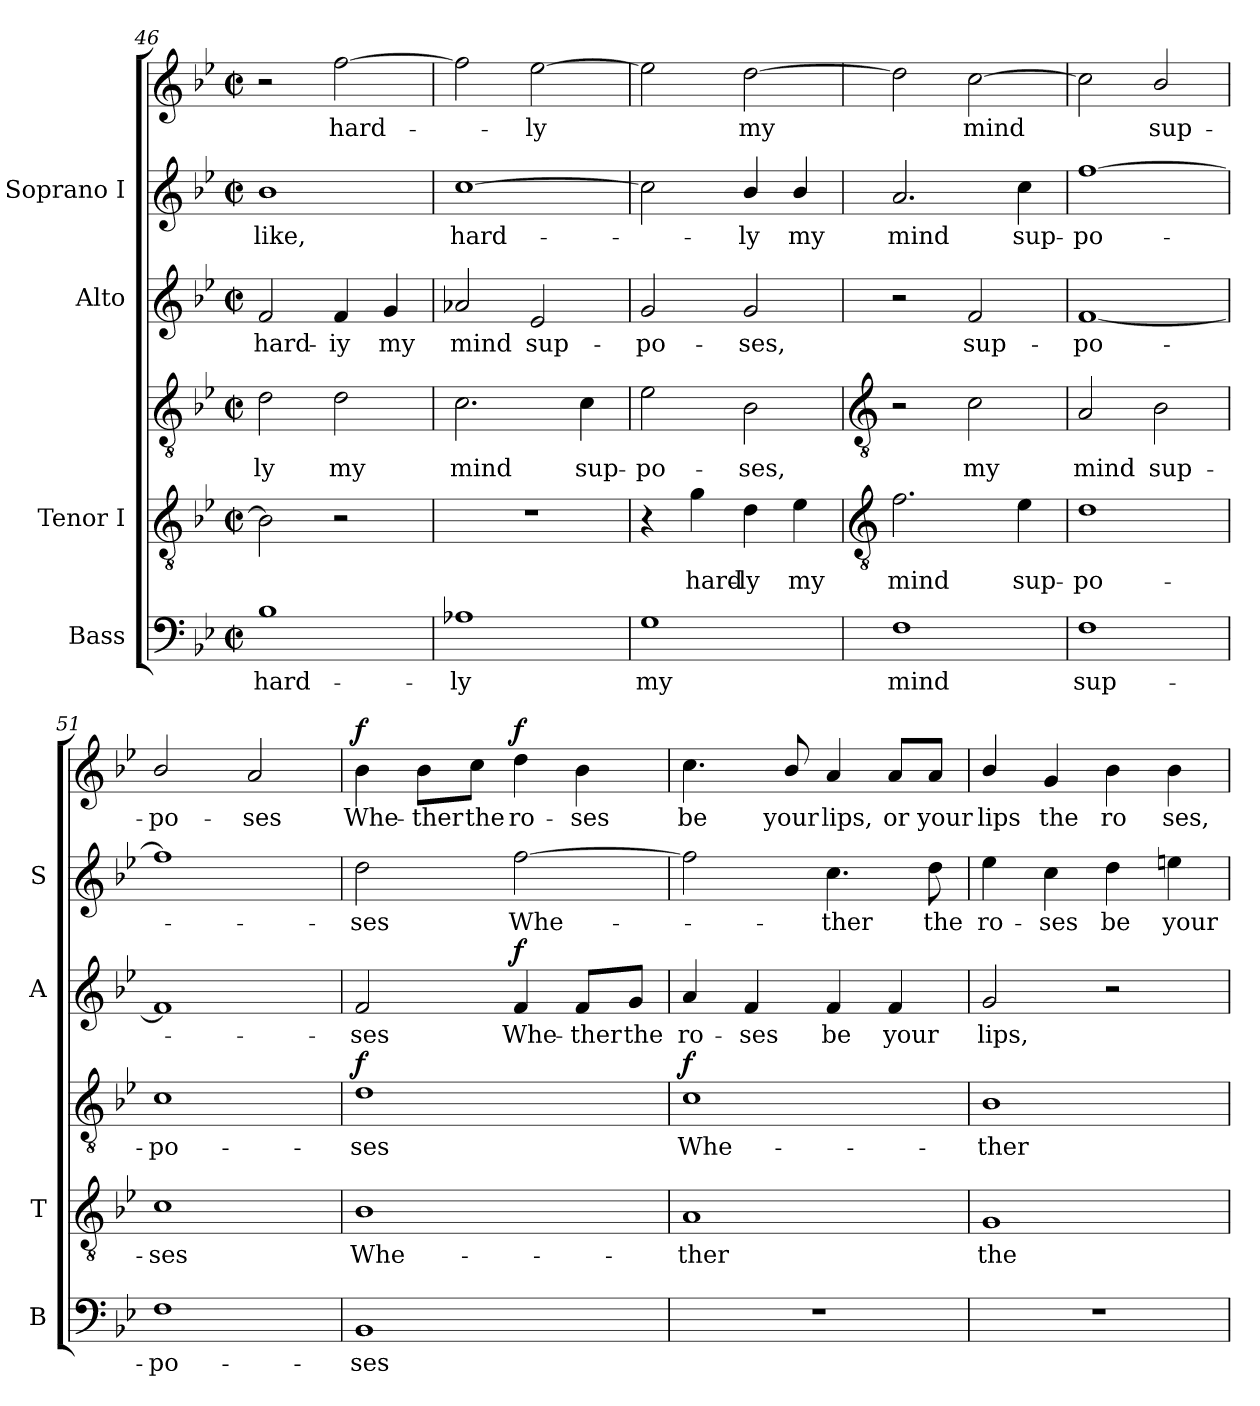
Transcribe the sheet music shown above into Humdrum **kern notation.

**kern	**text	**kern	**text	**kern	**text	**dynam	**kern	**text	**dynam	**kern	**text	**kern	**text	**dynam
*part4	*part4	*part3	*part3	*part3	*part3	*part3	*part2	*part2	*part2	*part1	*part1	*part1	*part1	*part1
*staff6	*staff6	*staff5	*staff5	*staff4	*staff4	*staff4/5	*staff3	*staff3	*staff3	*staff2	*staff2	*staff1	*staff1	*staff1/2
*I"Bass	*	*I"Tenor I	*	*	*	*	*I"Alto	*	*	*I"Soprano I	*	*	*	*
*I'B	*	*I'T	*	*	*	*	*I'A	*	*	*I'S	*	*	*	*
*clefF4	*	*clefGv2	*	*clefGv2	*	*	*clefG2	*	*	*clefG2	*	*clefG2	*	*
*k[b-e-]	*	*k[b-e-]	*	*k[b-e-]	*	*	*k[b-e-]	*	*	*k[b-e-]	*	*k[b-e-]	*	*
*B-:	*	*B-:	*	*B-:	*	*	*B-:	*	*	*B-:	*	*B-:	*	*
*M2/2	*	*M2/2	*	*M2/2	*	*	*M2/2	*	*	*M2/2	*	*M2/2	*	*
*met(c|)	*	*met(c|)	*	*met(c|)	*	*	*met(c|)	*	*	*met(c|)	*	*met(c|)	*	*
=46	=46	=46	=46	=46	=46	=46	=46	=46	=46	=46	=46	=46	=46	=46
!	!LO:LY:b	!	!	!	!LO:LY:b	!	!	!LO:LY:b	!	!	!LO:LY:b	!	!	!
1B-	hard-	2B-]	.	2d	ly	.	2f	hard-	.	1b-	like,	2r	.	.
!	!	!	!	!	!LO:LY:b	!	!	!LO:LY:b	!	!	!	!	!LO:LY:b	!
.	.	2r	.	2d	my	.	4f	-iy	.	.	.	[2ff	-hard-	.
!	!	!	!	!	!	!	!	!LO:LY:b	!	!	!	!	!	!
.	.	.	.	.	.	.	4g	my	.	.	.	.	.	.
=47	=47	=47	=47	=47	=47	=47	=47	=47	=47	=47	=47	=47	=47	=47
!	!LO:LY:b	!	!	!	!LO:LY:b	!	!	!LO:LY:b	!	!	!LO:LY:b	!	!	!
1A-X	-ly	1r	.	2.c	mind	.	2a-X	mind	.	[1cc	hard-	2ff]	.	.
!	!	!	!	!	!	!	!	!LO:LY:b	!	!	!	!	!LO:LY:b	!
.	.	.	.	.	.	.	2e-	sup-	.	.	.	[2ee-	ly	.
!	!	!	!	!	!LO:LY:b	!	!	!	!	!	!	!	!	!
.	.	.	.	4c	sup-	.	.	.	.	.	.	.	.	.
=48	=48	=48	=48	=48	=48	=48	=48	=48	=48	=48	=48	=48	=48	=48
!	!LO:LY:b	!	!	!	!LO:LY:b	!	!	!LO:LY:b	!	!	!	!	!	!
1G	my	4r	.	2e-	-po-	.	2g	-po-	.	2cc]	.	2ee-]	.	.
!	!	!	!LO:LY:b	!	!	!	!	!	!	!	!	!	!	!
.	.	4g	hard-	.	.	.	.	.	.	.	.	.	.	.
!	!	!	!LO:LY:b	!	!LO:LY:b	!	!	!LO:LY:b	!	!	!LO:LY:b	!	!LO:LY:b	!
.	.	4d	-ly	2B-	-ses,	.	2g	-ses,	.	4b-/	ly	[2dd	my	.
!	!	!	!LO:LY:b	!	!	!	!	!	!	!	!LO:LY:b	!	!	!
.	.	4e-	my	.	.	.	.	.	.	4b-/	my	.	.	.
!!LO:LB:g=z
=49	=49	=49	=49	=49	=49	=49	=49	=49	=49	=49	=49	=49	=49	=49
*	*	*clefGv2	*	*clefGv2	*	*	*	*	*	*	*	*	*	*
!	!LO:LY:b	!	!LO:LY:b	!	!	!	!	!	!	!	!LO:LY:b	!	!	!
1F	mind	2.f	mind	2r	.	.	2r	.	.	2.a	mind	2dd]	.	.
!	!	!	!	!	!LO:LY:b	!	!	!LO:LY:b	!	!	!	!	!LO:LY:b	!
.	.	.	.	2c	my	.	2f	sup-	.	.	.	[2cc	mind	.
!	!	!	!LO:LY:b	!	!	!	!	!	!	!	!LO:LY:b	!	!	!
.	.	4e-	sup-	.	.	.	.	.	.	4cc	sup-	.	.	.
=50	=50	=50	=50	=50	=50	=50	=50	=50	=50	=50	=50	=50	=50	=50
!	!LO:LY:b	!	!LO:LY:b	!	!LO:LY:b	!	!	!LO:LY:b	!	!	!LO:LY:b	!	!	!
1F	sup-	1d	-po-	2A	-mind	.	[1f	-po-	.	[1ff	-po-	2cc]	.	.
!	!	!	!	!	!LO:LY:b	!	!	!	!	!	!	!	!LO:LY:b	!
.	.	.	.	2B-	sup-	.	.	.	.	.	.	2b-/	-sup-	.
=51	=51	=51	=51	=51	=51	=51	=51	=51	=51	=51	=51	=51	=51	=51
!	!LO:LY:b	!	!LO:LY:b	!	!LO:LY:b	!	!	!	!	!	!	!	!LO:LY:b	!
1F	-po-	1c	-ses	1c	-po-	.	1f]	.	.	1ff]	.	2b-/	po-	.
!	!	!	!	!	!	!	!	!	!	!	!	!	!LO:LY:b	!
.	.	.	.	.	.	.	.	.	.	.	.	2a	-ses	.
=52	=52	=52	=52	=52	=52	=52	=52	=52	=52	=52	=52	=52	=52	=52
!	!LO:LY:b	!	!LO:LY:b	!	!LO:LY:b	!LO:DY:b=2	!	!LO:LY:b	!	!	!LO:LY:b	!	!LO:LY:b	!LO:DY:b
1BB-	-ses	1B-	Whe-	1d	ses	f	2f	ses	.	2dd	ses	4b-	Whe-	f
!	!	!	!	!	!	!	!	!	!	!	!	!	!LO:LY:b	!
.	.	.	.	.	.	.	.	.	.	.	.	8b-\L	-ther	.
!	!	!	!	!	!	!	!	!	!	!	!	!	!LO:LY:b	!
.	.	.	.	.	.	.	.	.	.	.	.	8cc\J	the	.
!	!	!	!	!	!	!	!	!LO:LY:b	!LO:DY:b	!	!LO:LY:b	!	!LO:LY:b	!LO:DY:b=2
.	.	.	.	.	.	.	4f	Whe-	f	[2ff	Whe-	4dd	ro-	f
!	!	!	!	!	!	!	!	!LO:LY:b	!	!	!	!	!LO:LY:b	!
.	.	.	.	.	.	.	8f/L	-ther	.	.	.	4b-	-ses	.
!	!	!	!	!	!	!	!	!LO:LY:b	!	!	!	!	!	!
.	.	.	.	.	.	.	8g/J	the	.	.	.	.	.	.
=53	=53	=53	=53	=53	=53	=53	=53	=53	=53	=53	=53	=53	=53	=53
!	!	!	!LO:LY:b	!	!LO:LY:b	!LO:DY:b	!	!LO:LY:b	!	!	!	!	!LO:LY:b	!
1r	.	1A	-ther	1c	-Whe-	f	4a	ro-	.	2ff]	.	4.cc	be	.
!	!	!	!	!	!	!	!	!LO:LY:b	!	!	!	!	!	!
.	.	.	.	.	.	.	4f	-ses	.	.	.	.	.	.
!	!	!	!	!	!	!	!	!	!	!	!	!	!LO:LY:b	!
.	.	.	.	.	.	.	.	.	.	.	.	8b-/	your	.
!	!	!	!	!	!	!	!	!LO:LY:b	!	!	!LO:LY:b	!	!LO:LY:b	!
.	.	.	.	.	.	.	4f	be	.	4.cc	ther	4a	lips,	.
!	!	!	!	!	!	!	!	!LO:LY:b	!	!	!	!	!LO:LY:b	!
.	.	.	.	.	.	.	4f	your	.	.	.	8a/L	or	.
!	!	!	!	!	!	!	!	!	!	!	!LO:LY:b	!	!LO:LY:b	!
.	.	.	.	.	.	.	.	.	.	8dd	the	8a/J	your	.
=54	=54	=54	=54	=54	=54	=54	=54	=54	=54	=54	=54	=54	=54	=54
!	!	!	!LO:LY:b	!	!LO:LY:b	!	!	!LO:LY:b	!	!	!LO:LY:b	!	!LO:LY:b	!
1r	.	1G	the	1B-	ther	.	2g	lips,	.	4ee-	ro-	4b-/	lips	.
!	!	!	!	!	!	!	!	!	!	!	!LO:LY:b	!	!LO:LY:b	!
.	.	.	.	.	.	.	.	.	.	4cc	-ses	4g	the	.
!	!	!	!	!	!	!	!	!	!	!	!LO:LY:b	!	!LO:LY:b	!
.	.	.	.	.	.	.	2r	.	.	4dd	be	4b-	ro	.
!	!	!	!	!	!	!	!	!	!	!	!LO:LY:b	!	!LO:LY:b	!
.	.	.	.	.	.	.	.	.	.	4een	your	4b-	ses,	.
=	=	=	=	=	=	=	=	=	=	=	=	=	=	=
*-	*-	*-	*-	*-	*-	*-	*-	*-	*-	*-	*-	*-	*-	*-
